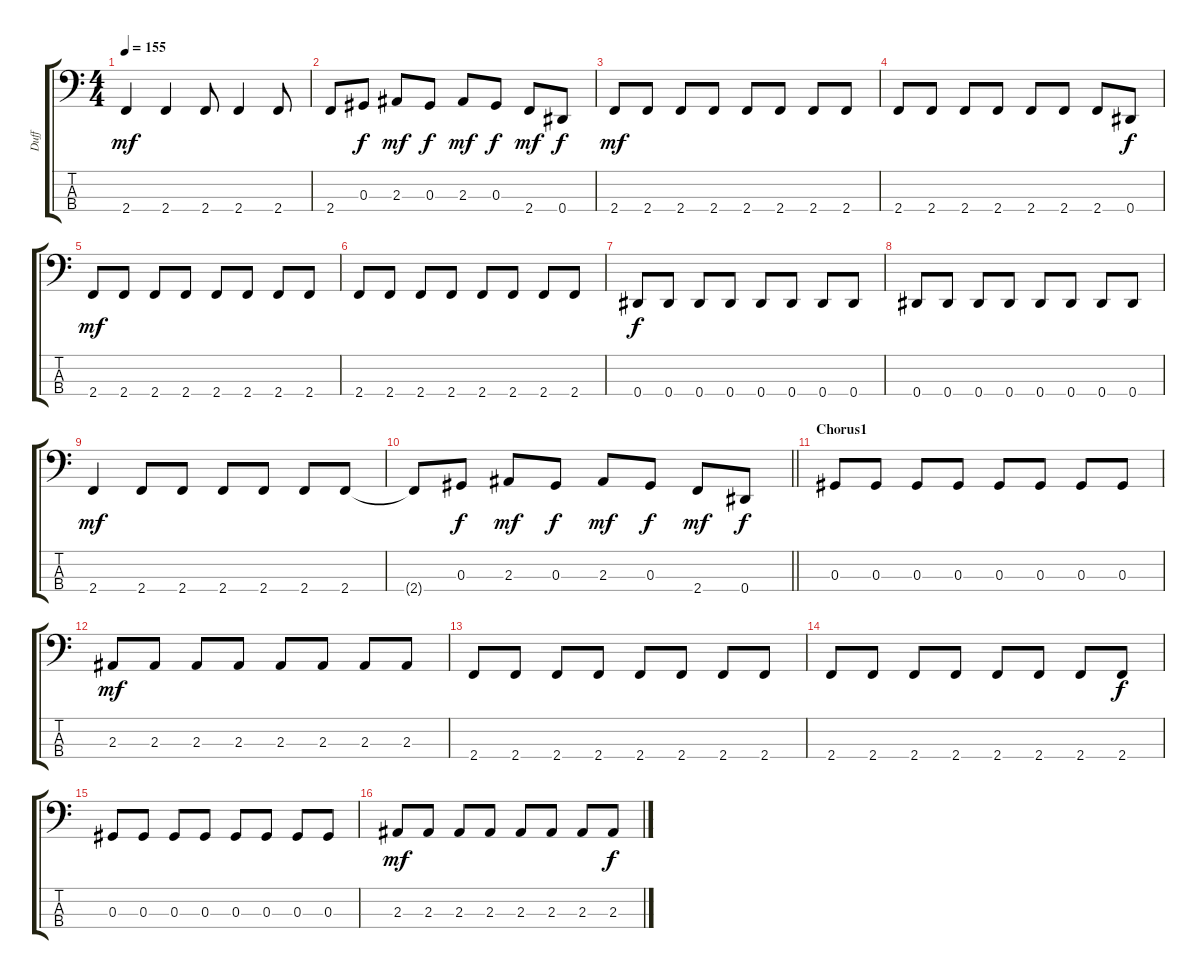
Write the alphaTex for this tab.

\track ("Duff" "Duff") {instrument electricbasspick}
\staff {score tabs}
\tuning (Gb2 Db2 Ab1 Eb1) {hide}
\ts (4 4)
\tempo 155
\clef f4
\ks c
2.4.4{dy mf} 2.4.4 2.4.8 2.4.4 2.4.8 |
2.4.8 0.3.8{dy f} 2.3.8{dy mf} 0.3.8{dy f} 2.3.8{dy mf} 0.3.8{dy f} 2.4.8{dy mf} 0.4.8{dy f} |
2.4.8{dy mf} 2.4.8 2.4.8 2.4.8 2.4.8 2.4.8 2.4.8 2.4.8 |
2.4.8 2.4.8 2.4.8 2.4.8 2.4.8 2.4.8 2.4.8 0.4.8{dy f} |
2.4.8{dy mf} 2.4.8 2.4.8 2.4.8 2.4.8 2.4.8 2.4.8 2.4.8 |
2.4.8 2.4.8 2.4.8 2.4.8 2.4.8 2.4.8 2.4.8 2.4.8 |
0.4.8{dy f} 0.4.8 0.4.8 0.4.8 0.4.8 0.4.8 0.4.8 0.4.8 |
0.4.8 0.4.8 0.4.8 0.4.8 0.4.8 0.4.8 0.4.8 0.4.8 |
2.4.4{dy mf} 2.4.8 2.4.8 2.4.8 2.4.8 2.4.8 2.4.8 |
\barLineRight lightlight
2.4{t}.8 0.3.8{dy f} 2.3.8{dy mf} 0.3.8{dy f} 2.3.8{dy mf} 0.3.8{dy f} 2.4.8{dy mf} 0.4.8{dy f} |
\section ("" "Chorus1")
0.3.8 0.3.8 0.3.8 0.3.8 0.3.8 0.3.8 0.3.8 0.3.8 |
2.3.8{dy mf} 2.3.8 2.3.8 2.3.8 2.3.8 2.3.8 2.3.8 2.3.8 |
2.4.8 2.4.8 2.4.8 2.4.8 2.4.8 2.4.8 2.4.8 2.4.8 |
2.4.8 2.4.8 2.4.8 2.4.8 2.4.8 2.4.8 2.4.8 2.4.8{dy f} |
0.3.8 0.3.8 0.3.8 0.3.8 0.3.8 0.3.8 0.3.8 0.3.8 |
2.3.8{dy mf} 2.3.8 2.3.8 2.3.8 2.3.8 2.3.8 2.3.8 2.3.8{dy f}
